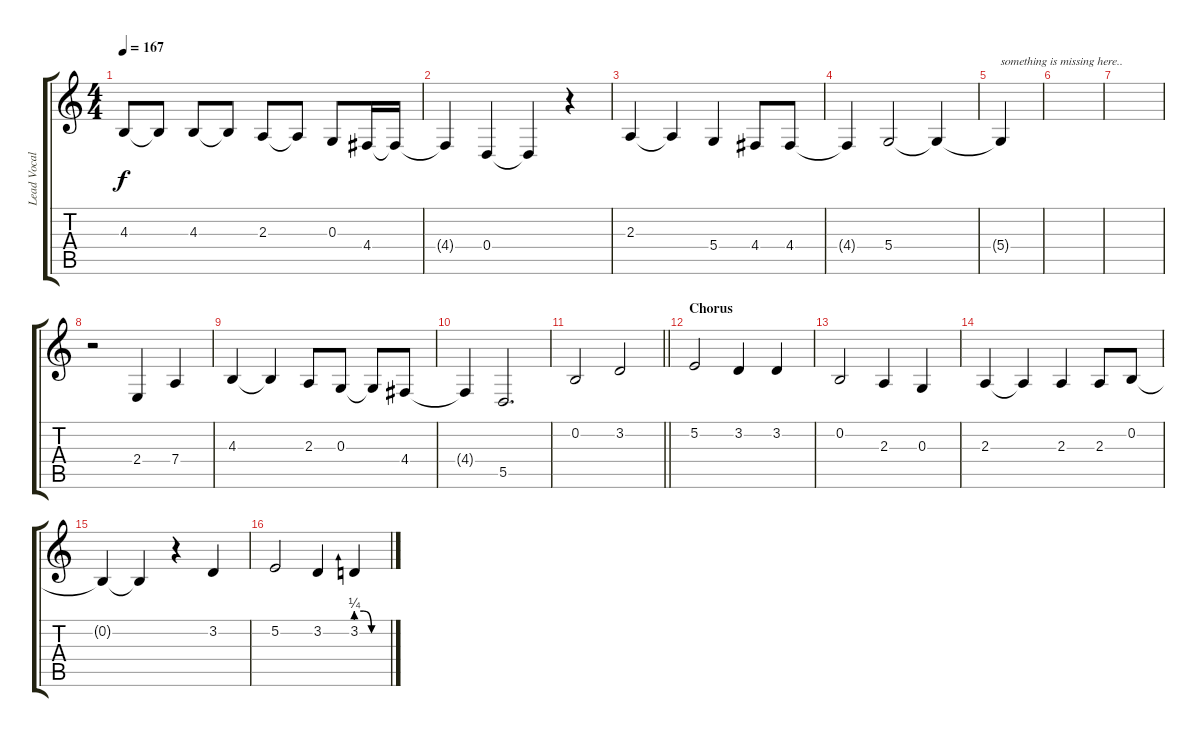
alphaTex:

\track ("Lead Vocals" "Lead Vocal") {instrument tenorsax}
\staff {score tabs}
\tuning (E4 B3 G3 D3 A2 E2) {hide}
\ts (4 4)
\tempo 167
\clef g2
\ks c
4.3.8{dy f} 4.3{t}.8 4.3.8 4.3{t}.8 2.3.8 2.3{t}.8 0.3.8 4.4.16 4.4{t}.16 |
4.4{t}.4 0.4.4 0.4{t}.4 r.4 |
2.3.4 2.3{t}.4 5.4.4 4.4.8 4.4.8 |
4.4{t}.4 5.4.2 5.4{t}.4 |
5.4{t}.4{txt "something is missing here.."} |
|
|
r.2 2.4.4 7.4.4 |
4.3.4 4.3{t}.4 2.3.8 0.3.8 0.3{t}.8 4.4.8 |
4.4{t}.4 5.5.2{d} |
\barLineRight lightlight
0.2.2 3.2.2 |
\section ("" "Chorus")
5.2.2 3.2.4 3.2.4 |
0.2.2 2.3.4 0.3.4 |
2.3.4 2.3{t}.4 2.3.4 2.3.8 0.2.8 |
0.2{t}.4 0.2{t}.4 r.4 3.2.4 |
5.2.2 3.2.4 3.2{be (custom 0 1 15 1 30 0 60 0)}.4
